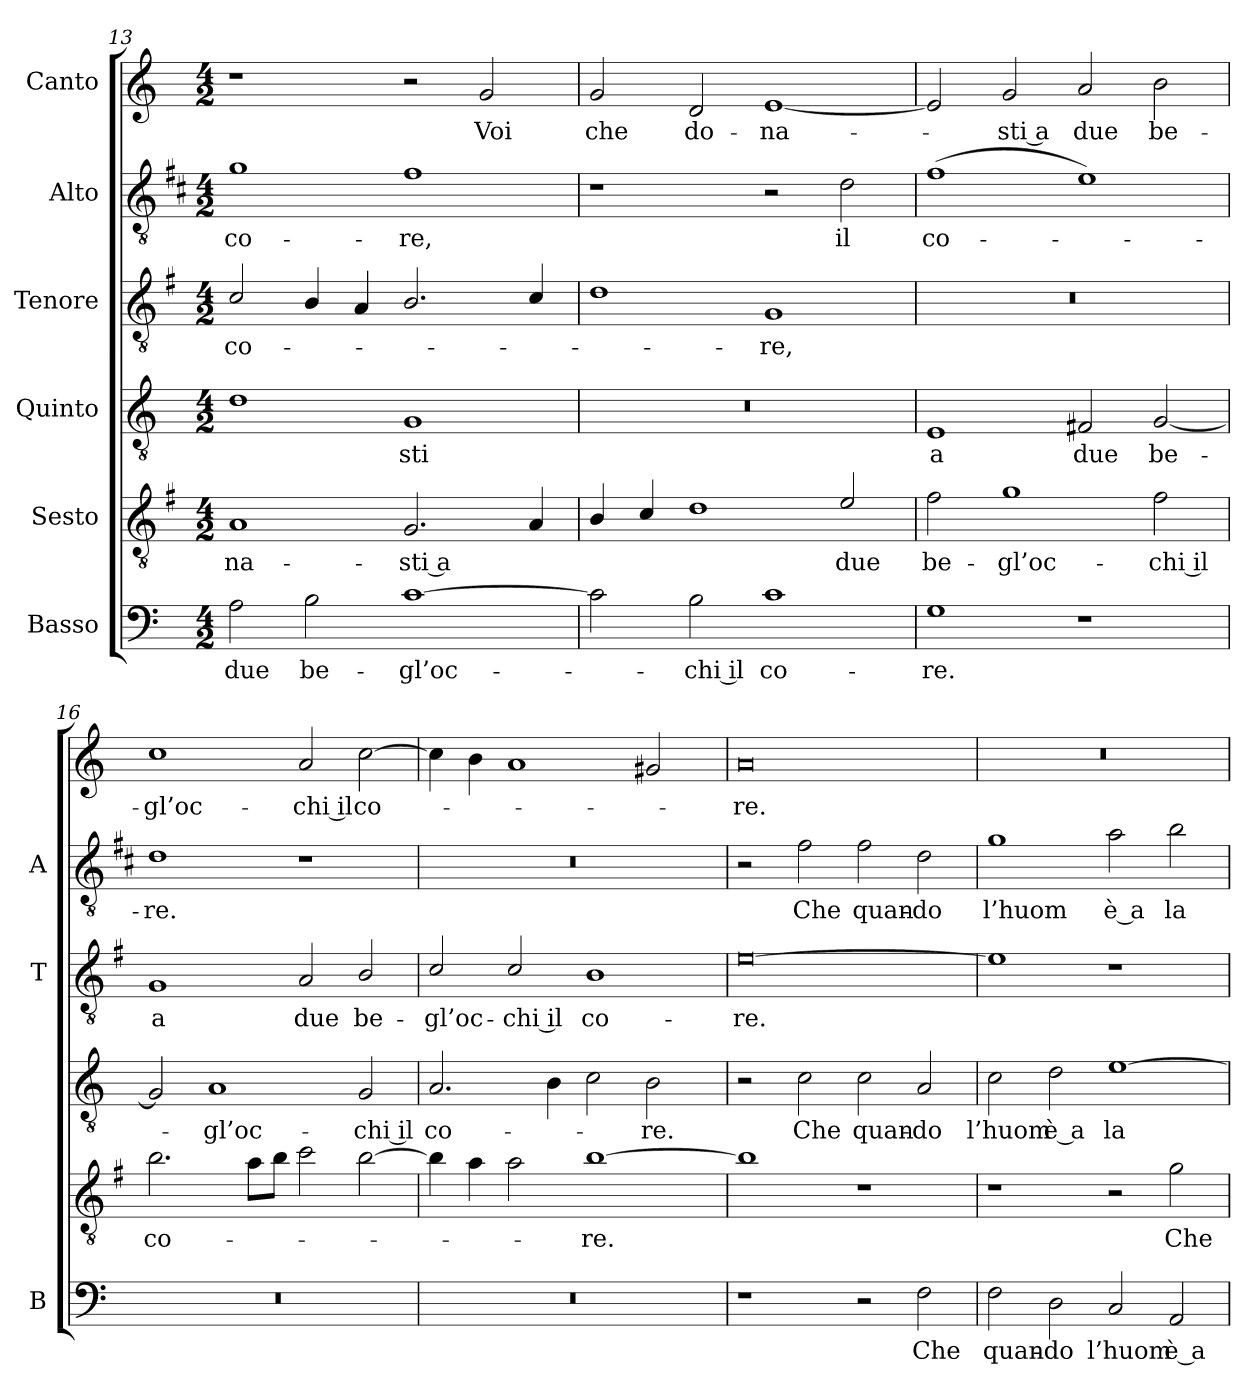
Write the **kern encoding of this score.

**kern	**text	**kern	**text	**kern	**text	**kern	**text	**kern	**text	**kern	**text
*part6	*part6	*part5	*part5	*part4	*part4	*part3	*part3	*part2	*part2	*part1	*part1
*staff6	*staff6	*staff5	*staff5	*staff4	*staff4	*staff3	*staff3	*staff2	*staff2	*staff1	*staff1
*I"Basso	*	*I"Sesto	*	*I"Quinto	*	*I"Tenore	*	*I"Alto	*	*I"Canto	*
*I'B	*	*	*	*	*	*I'T	*	*I'A	*	*	*
*clefF4	*	*clefGv2	*	*clefGv2	*	*clefGv2	*	*clefGv2	*	*clefG2	*
*	*	*ITrd4c7	*	*	*	*ITrd4c7	*	*ITrd1c2	*	*	*
*k[]	*	*k[]	*	*k[]	*	*k[]	*	*k[]	*	*k[]	*
*C:	*	*C:	*	*C:	*	*C:	*	*C:	*	*C:	*
*M4/2	*	*M4/2	*	*M4/2	*	*M4/2	*	*M4/2	*	*M4/2	*
=13	=13	=13	=13	=13	=13	=13	=13	=13	=13	=13	=13
!	!LO:LY:b	!	!LO:LY:b	!	!	!	!LO:LY:b	!	!LO:LY:b	!	!
2A\	due	1D	-na-	1d	.	2F/	co-	1f	co-	1r	.
!	!LO:LY:b	!	!	!	!	!	!	!	!	!	!
2B\	be-	.	.	.	.	4E/	.	.	.	.	.
.	.	.	.	.	.	4D/	.	.	.	.	.
!	!LO:LY:b	!	!LO:LY:b	!	!LO:LY:b	!	!	!	!LO:LY:b	!	!
[1c	-gl’oc-	2.C/	-sti a	1G	-sti	2.E/	.	1e	-re,	2r	.
!	!	!	!	!	!	!	!	!	!	!	!LO:LY:b
.	.	.	.	.	.	.	.	.	.	2g/	Voi
.	.	4D/	.	.	.	4F/	.	.	.	.	.
=14	=14	=14	=14	=14	=14	=14	=14	=14	=14	=14	=14
!	!	!	!	!	!	!	!	!	!	!	!LO:LY:b
2c\]	.	4E/	.	0r	.	1G	.	1r	.	2g/	che
.	.	4F/	.	.	.	.	.	.	.	.	.
!	!LO:LY:b	!	!	!	!	!	!	!	!	!	!LO:LY:b
2B\	-chi il	1G	.	.	.	.	.	.	.	2d/	do-
!	!LO:LY:b	!	!	!	!	!	!LO:LY:b	!	!	!	!LO:LY:b
1c	co-	.	.	.	.	1C	-re,	2r	.	[1e	-na-
!	!	!	!LO:LY:b	!	!	!	!	!	!LO:LY:b	!	!
.	.	2A/	due	.	.	.	.	2c\	il	.	.
!!LO:LB:g=z
=15	=15	=15	=15	=15	=15	=15	=15	=15	=15	=15	=15
!	!LO:LY:b	!	!LO:LY:b	!	!LO:LY:b	!	!	!	!LO:LY:b	!	!
1G	-re.	2B\	be-	1E	a	0r	.	(>1e	co-	2e/]	.
!	!	!	!LO:LY:b	!	!	!	!	!	!	!	!LO:LY:b
.	.	1c	-gl’oc-	.	.	.	.	.	.	2g/	-sti a
!	!	!	!	!	!LO:LY:b	!	!	!	!	!	!LO:LY:b
1r	.	.	.	2F#X/	due	.	.	1d)	.	2a/	due
!	!	!	!LO:LY:b	!	!LO:LY:b	!	!	!	!	!	!LO:LY:b
.	.	2B\	-chi il	[2G/	be-	.	.	.	.	2b\	be-
=16	=16	=16	=16	=16	=16	=16	=16	=16	=16	=16	=16
!	!	!	!LO:LY:b	!	!	!	!LO:LY:b	!	!LO:LY:b	!	!LO:LY:b
0r	.	2.e\	co-	2G/]	.	1C	a	1c	-re.	1cc	-gl’oc-
!	!	!	!	!	!LO:LY:b	!	!	!	!	!	!
.	.	.	.	1A	-gl’oc-	.	.	.	.	.	.
.	.	8d\L	.	.	.	.	.	.	.	.	.
.	.	8e\J	.	.	.	.	.	.	.	.	.
!	!	!	!	!	!	!	!LO:LY:b	!	!	!	!LO:LY:b
.	.	2f\	.	.	.	2D/	due	1r	.	2a/	-chi il
!	!	!	!	!	!LO:LY:b	!	!LO:LY:b	!	!	!	!LO:LY:b
.	.	[2e\	.	2G/	-chi il	2E/	be-	.	.	[2cc\	co-
=17	=17	=17	=17	=17	=17	=17	=17	=17	=17	=17	=17
!	!	!	!	!	!LO:LY:b	!	!LO:LY:b	!	!	!	!
0r	.	4e\]	.	2.A/	co-	2F/	-gl’oc-	0r	.	4cc\]	.
.	.	4d\	.	.	.	.	.	.	.	4b\	.
!	!	!	!	!	!	!	!LO:LY:b	!	!	!	!
.	.	2d\	.	.	.	2F/	-chi il	.	.	1a	.
.	.	.	.	4B\	.	.	.	.	.	.	.
!	!	!	!LO:LY:b	!	!	!	!LO:LY:b	!	!	!	!
.	.	[1e	-re.	2c\	.	1E	co-	.	.	.	.
!	!	!	!	!	!LO:LY:b	!	!	!	!	!	!
.	.	.	.	2B\	-re.	.	.	.	.	2g#X/	.
=18	=18	=18	=18	=18	=18	=18	=18	=18	=18	=18	=18
!	!	!	!	!	!	!	!LO:LY:b	!	!	!	!LO:LY:b
1r	.	1e]	.	2r	.	[0A	-re.	2r	.	0a	-re.
!	!	!	!	!	!LO:LY:b	!	!	!	!LO:LY:b	!	!
.	.	.	.	2c\	Che	.	.	2e\	Che	.	.
!	!	!	!	!	!LO:LY:b	!	!	!	!LO:LY:b	!	!
2r	.	1r	.	2c\	quan-	.	.	2e\	quan-	.	.
!	!LO:LY:b	!	!	!	!LO:LY:b	!	!	!	!LO:LY:b	!	!
2F\	Che	.	.	2A/	-do	.	.	2c\	-do	.	.
=19	=19	=19	=19	=19	=19	=19	=19	=19	=19	=19	=19
!	!LO:LY:b	!	!	!	!LO:LY:b	!	!	!	!LO:LY:b	!	!
2F\	quan-	1r	.	2c\	l’huom	1A]	.	1f	l’huom	0r	.
!	!LO:LY:b	!	!	!	!LO:LY:b	!	!	!	!	!	!
2D\	-do	.	.	2d\	è a	.	.	.	.	.	.
!	!LO:LY:b	!	!	!	!LO:LY:b	!	!	!	!LO:LY:b	!	!
2C/	l’huom	2r	.	[1e	la	1r	.	2g\	è a	.	.
!	!LO:LY:b	!	!LO:LY:b	!	!	!	!	!	!LO:LY:b	!	!
2AA/	è a	2c\	Che	.	.	.	.	2a\	la	.	.
=	=	=	=	=	=	=	=	=	=	=	=
*-	*-	*-	*-	*-	*-	*-	*-	*-	*-	*-	*-
